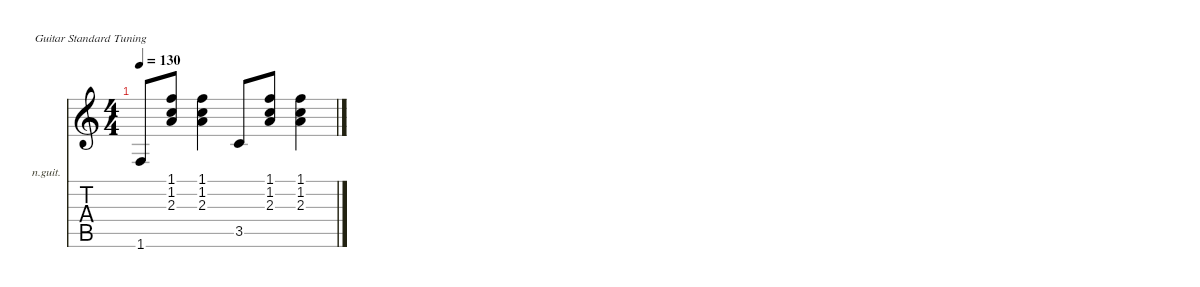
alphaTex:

\defaultSystemsLayout 4
\hideDynamics
\bracketExtendMode nobrackets
\firstSystemTrackNameOrientation horizontal
\otherSystemsTrackNameOrientation horizontal
\track ("Гитара" "n.guit.") {instrument acousticguitarnylon}
\staff {score tabs}
\tuning (E4 B3 G3 D3 A2 E2)
\ts (4 4)
\tempo 130
\clef g2
\ks c
1.6.8{dy f beam Up} (1.1 1.2 2.3).8{beam Up} (1.1 1.2 2.3).4{beam Down} 3.5.8{beam Up} (1.1 1.2 2.3).8{beam Up} (1.1 1.2 2.3).4{beam Down}
